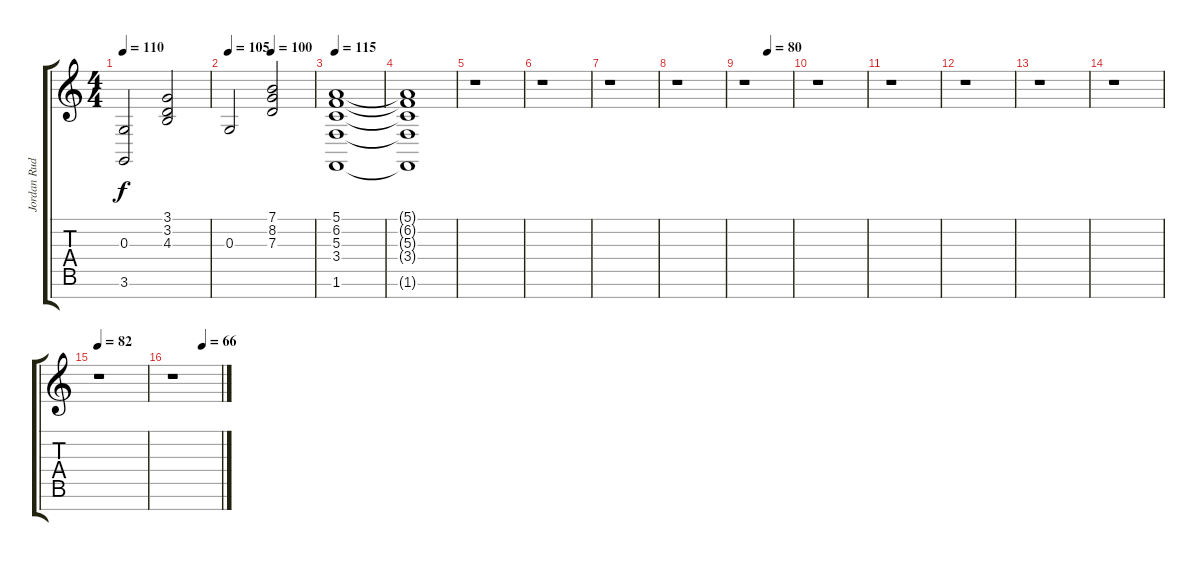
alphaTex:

\track ("Jordan Rudess" "Jordan Rud") {instrument acousticgrandpiano}
\staff {score tabs}
\tuning (E4 B3 G3 D3 A2 E2 B1) {hide}
\ts (4 4)
\tempo 110
\clef g2
\ks c
(0.3 3.6).2{dy f} (3.1 3.2 4.3).2 |
\tempo 105
\tempo (100 0.5)
0.3.2 (7.1 8.2 7.3).2 |
\tempo 115
(5.1 6.2 5.3 3.4 1.6).1 |
(5.1{t} 6.2{t} 5.3{t} 3.4{t} 1.6{t}).1 |
r.1 |
r.1 |
r.1 |
r.1 |
\tempo (80 0.5)
r.1 |
r.1 |
r.1 |
r.1 |
r.1 |
r.1 |
\tempo 82
r.1 |
\tempo (66 0.625)
r.1
